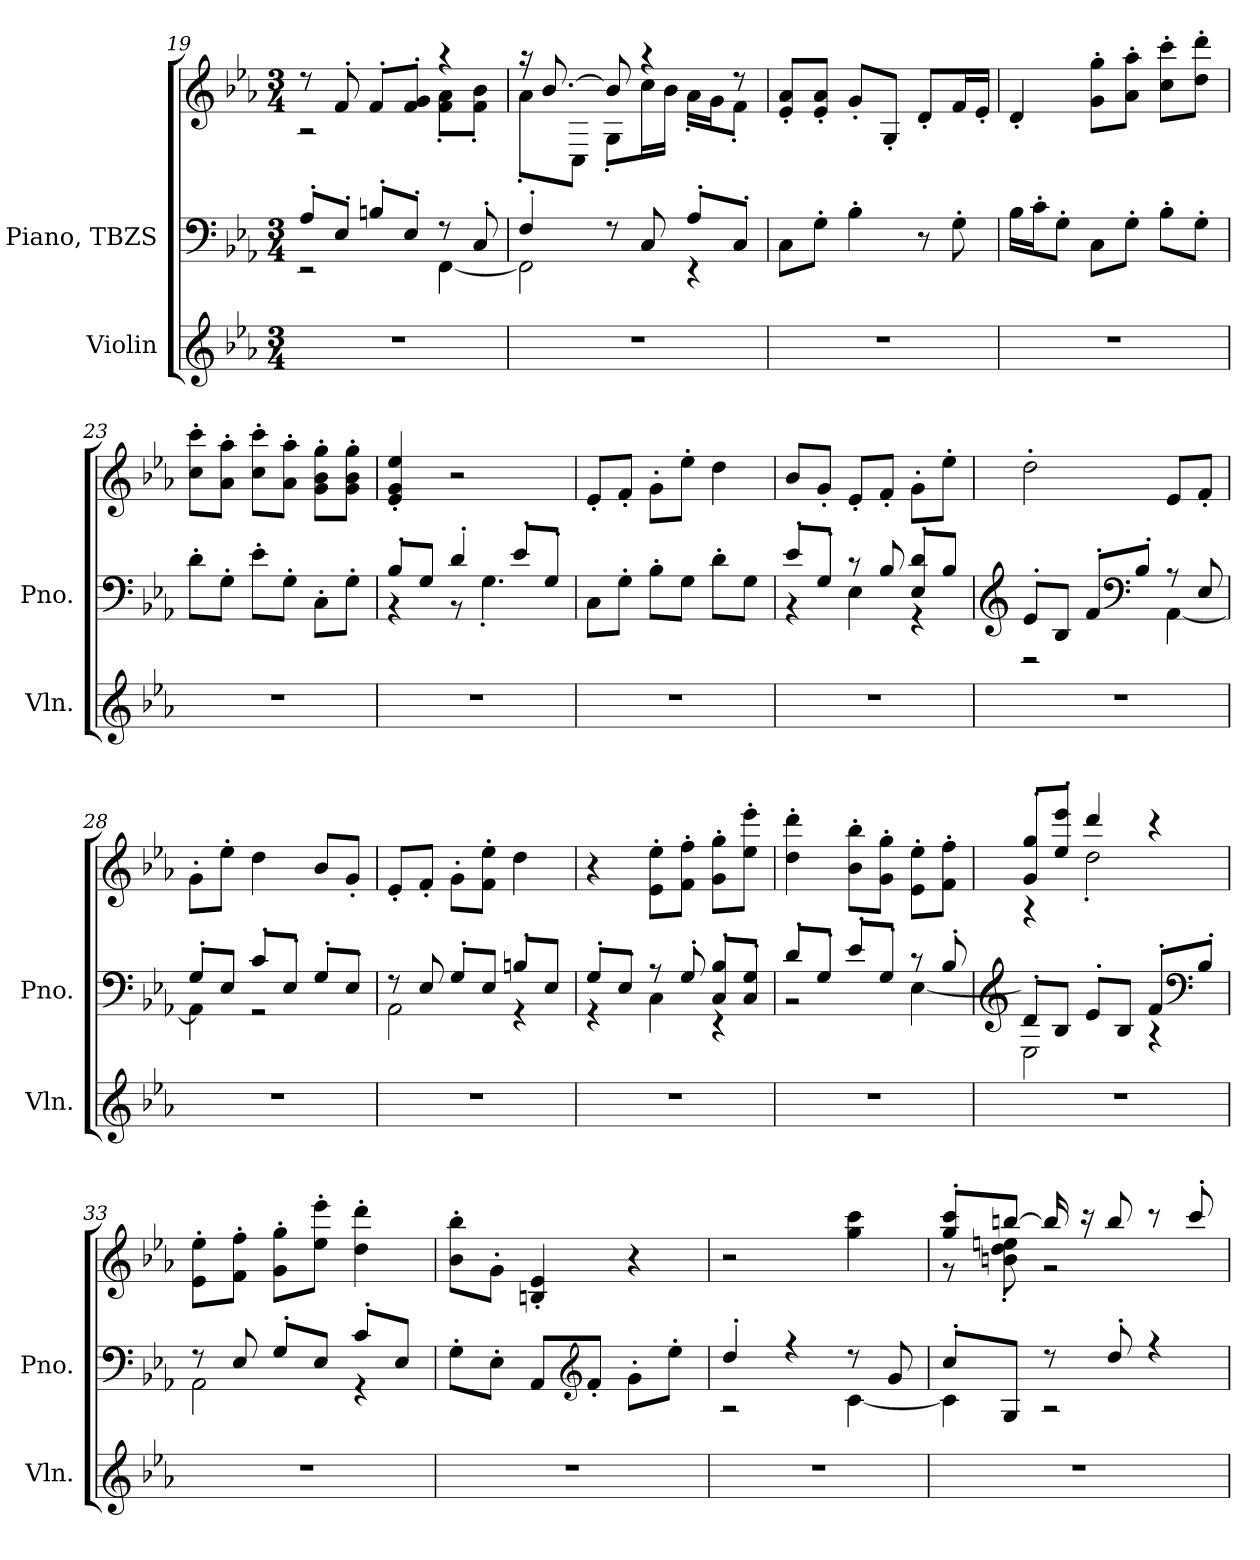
**kern	**kern	**kern
*part2	*part1	*part1
*staff3	*staff2	*staff1
*I"Violin	*I"Piano, TBZS	*
*I'Vln.	*I'Pno.	*
*clefG2	*clefF4	*clefG2
*k[b-e-a-]	*k[b-e-a-]	*k[b-e-a-]
*M3/4	*M3/4	*M3/4
=19	=19	=19
*	*^	*^
2.r	8A-'/L	2r	8r	2r
.	8E-'/J	.	8f'/	.
.	8Bn'/L	.	8f'/L	.
.	8E-'/J	.	8f/' 8g/'J	.
.	8r	[4FF\	4r	8f\' 8a-\'L
.	8C'/	.	.	8f\' 8b-\'J
!!LO:LB:g=z	!!
=20	=20	=20	=20	=20
2.r	4F'/	2FF\]	16r	8a-'\L
.	.	.	[8.b-/	.
.	.	.	.	8C\J
.	8r	.	8b-/]	8G'\L
.	8C/	.	4r	16cc\L
.	.	.	.	16b-\JJ
.	8A-'/L	4r	.	16a-'\LL
.	.	.	.	16g\J
.	8C'/J	.	8r	8f'\J
*	*v	*v	*	*
*	*	*v	*v
=21	=21	=21
2.r	8C\L	8e-/' 8a-/'L
.	8G'\J	8e-/' 8a-/'J
.	4B-'\	8g'/L
.	.	8G'/J
.	8r	8d'/L
.	8G'\	16f/L
.	.	16e-'/JJ
=22	=22	=22
2.r	16B-\LL	4d'/
.	16c'\J	.
.	8G'\J	.
.	8C\L	8g\' 8gg\'L
.	8G'\J	8a-\' 8aa-\'J
.	8B-'\L	8cc\' 8ccc\'L
.	8G'\J	8dd\' 8ddd\'J
=23	=23	=23
2.r	8d'\L	8cc\' 8ccc\'L
.	8G'\J	8a-\' 8aa-\'J
.	8e-'\L	8cc\' 8ccc\'L
.	8G'\J	8a-\' 8aa-\'J
.	8C'\L	8g\' 8b-\' 8gg\'L
.	8G'\J	8g\' 8b-\' 8gg\'J
=24	=24	=24
*	*^	*
2.r	8B-'/L	4r	4e-/' 4g/' 4ee-/'
.	8G/J	.	.
.	4d'/	8r	2r
.	.	4.G'\	.
.	8e-'/L	.	.
.	8G'/J	.	.
*	*v	*v	*
!!LO:LB:g=z
=25	=25	=25
2.r	8C\L	8e-'/L
.	8G'\J	8f'/J
.	8B-'\L	8g'\L
.	8G\J	8ee-'\J
.	8d'\L	4dd\
.	8G\J	.
=26	=26	=26
*	*^	*
2.r	8e-'/L	4r	8b-/L
.	8G'/J	.	8g'/J
.	8r	4E-\	8e-'/L
.	8B-/	.	8f'/J
.	8E-/' 8d/'L	4r	8g'\L
.	8B-/J	.	8ee-'\J
=27	=27	=27	=27
*	*clefG2	*	*
2.r	8e-'/L	2r	2dd'\
.	8B-/J	.	.
.	8f'/L	.	.
*	*clefF4	*	*
.	8B-'/J	.	.
.	8r	[4AA-\	8e-/L
.	8E-/	.	8f'/J
=28	=28	=28	=28
2.r	8G'/L	4AA-\]	8g'\L
.	8E-/J	.	8ee-'\J
.	8c'/L	2r	4dd\
.	8E-'/J	.	.
.	8G'/L	.	8b-/L
.	8E-'/J	.	8g'/J
=29	=29	=29	=29
2.r	8r	2AA-\	8e-'/L
.	8E-/	.	8f'/J
.	8G'/L	.	8g'\L
.	8E-/J	.	8f\' 8ee-\'J
.	8Bn'/L	4r	4dd\
.	8E-/J	.	.
!!LO:LB:g=z
=30	=30	=30	=30
2.r	8G'/L	4r	4r
.	8E-'/J	.	.
.	8r	4C\	8e-\' 8ee-\'L
.	8G'/	.	8f\' 8ff\'J
.	8C/' 8B-/'L	4r	8g\' 8gg\'L
.	8C/' 8G/'J	.	8ee-\' 8eee-\'J
=31	=31	=31	=31
2.r	8d'/L	2r	4dd\' 4ddd\'
.	8G'/J	.	.
.	8e-'/L	.	8b-\' 8bb-\'L
.	8G'/J	.	8g\' 8gg\'J
.	8r	[4E-\	8e-\' 8ee-\'L
.	8B-'/	.	8f\' 8ff\'J
=32	=32	=32	=32
*	*clefG2	*	*
*	*	*	*^
2.r	8d'/L	2E-\]	8g/' 8gg/'L	4r
.	8B-/J	.	8ee-/' 8eee-/'J	.
.	8e-'/L	.	4ddd/	2dd'\
.	8B-/J	.	.	.
.	8f'/L	4r	4r	.
*	*clefF4	*	*	*
.	8B-'/J	.	.	.
*	*	*	*v	*v
=33	=33	=33	=33
2.r	8r	2AA-\	8e-\' 8ee-\'L
.	8E-/	.	8f\' 8ff\'J
.	8G'/L	.	8g\' 8gg\'L
.	8E-/J	.	8ee-\' 8eee-\'J
.	8c'/L	4r	4dd\' 4ddd\'
.	8E-/J	.	.
*	*v	*v	*
=34	=34	=34
2.r	8G'\L	8b-\' 8bb-\'L
.	8E-'\J	8g'\J
.	8AA-/L	4Bn/' 4e-/'
*	*clefG2	*
.	8f'/J	.
.	8g'\L	4r
.	8ee-'\J	.
!!LO:PB:g=z
=35	=35	=35
*	*^	*
2.r	4dd'/	2r	2r
.	4r	.	.
.	8r	[4c\	4gg\ 4ccc\
.	8g/	.	.
=36	=36	=36	=36
*	*	*	*^
2.r	8cc'/L	4c\]	8gg/' 8ccc/'L	8r
.	8G/J	.	[8bbn/J	8bn\' 8dd\' 8een\'
.	8r	2r	16bb/]	2r
.	.	.	16r	.
.	8dd'/	.	8bb/	.
.	4r	.	8r	.
.	.	.	8ccc'/	.
*	*v	*v	*	*
*	*	*v	*v
=	=	=
*-	*-	*-
